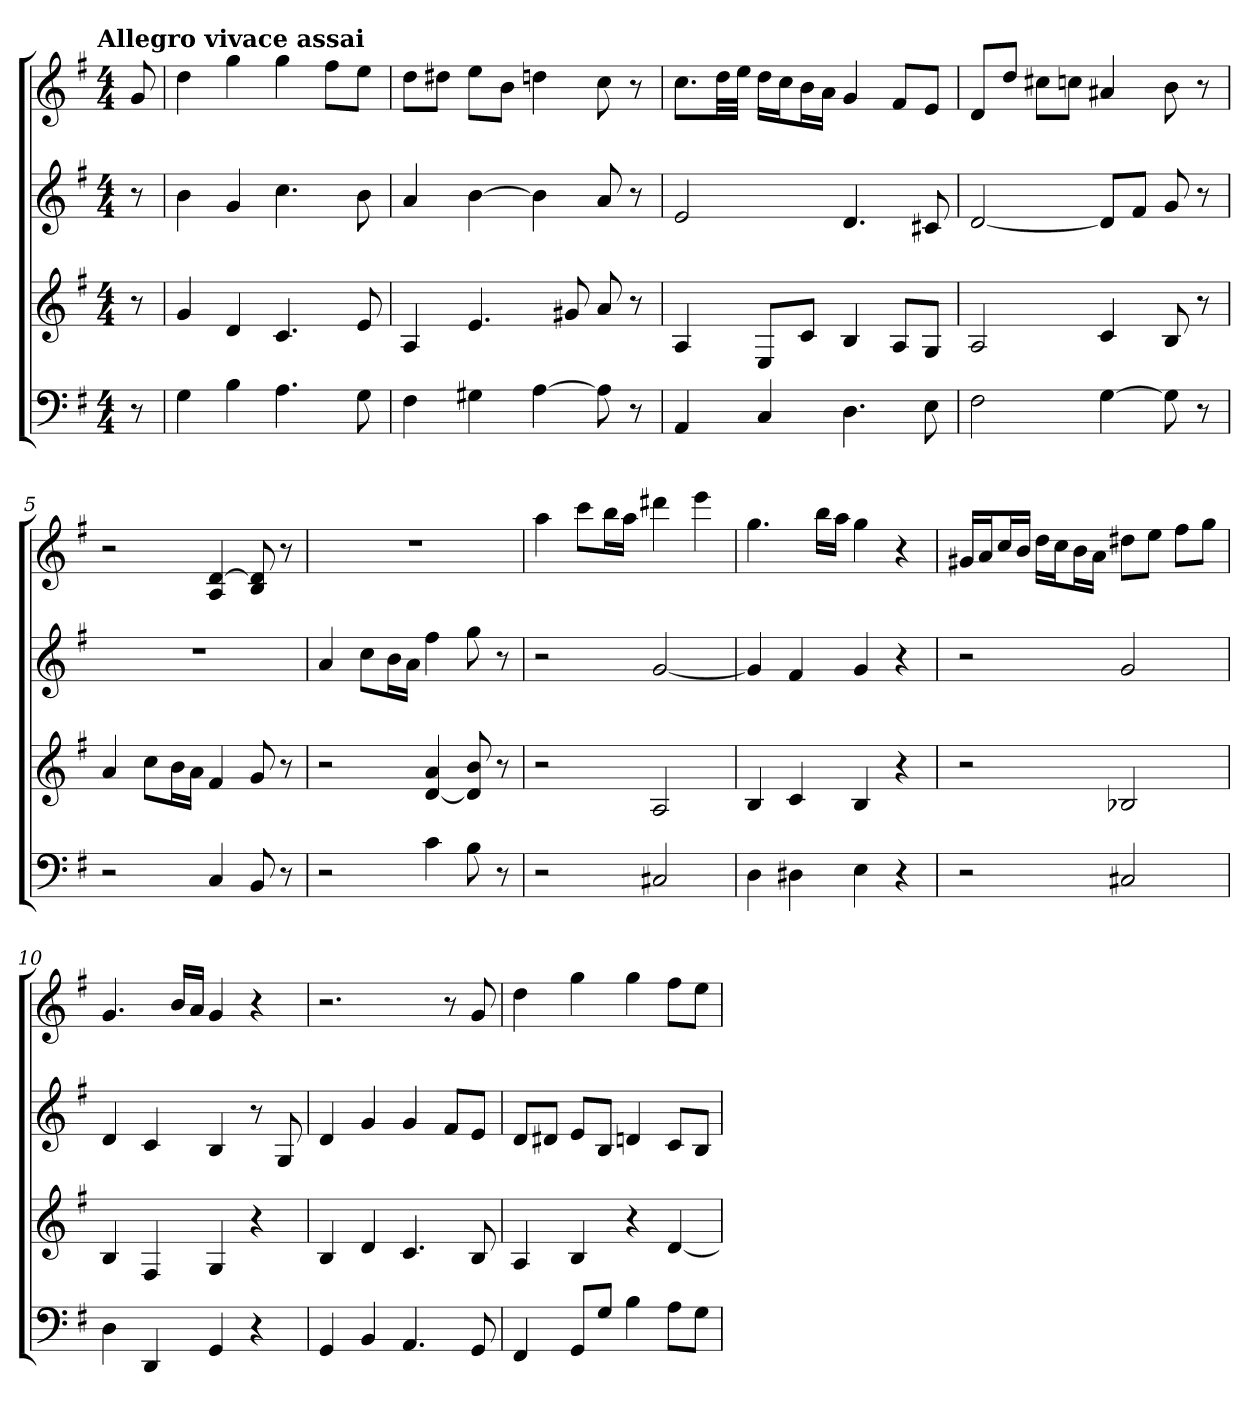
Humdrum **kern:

**kern	**kern	**kern	**kern
*part4	*part3	*part2	*part1
*staff4	*staff3	*staff2	*staff1
*k[f#]	*k[f#]	*k[f#]	*k[f#]
*G:	*G:	*G:	*G:
!!LO:TX:omd:t=Allegro vivace assai
*M4/4	*M4/4	*M4/4	*M4/4
*MM160	*MM160	*MM160	*MM160
=	=	=	=
8r	8r	8r	8g
=1	=1	=1	=1
4G	4g	4b	4dd
4B	4d	4g	4gg
4.A	4.c	4.cc	4gg
.	.	.	8ff#L
8G	8e	8b	8eeJ
=2	=2	=2	=2
4F#	4A	4a	8ddL
.	.	.	8dd#XJ
4G#X	4.e	[4b	8eeL
.	.	.	8bJ
[4A	.	4b]	4ddn
.	8g#X	.	.
8A]	8a	8a	8cc
8r	8r	8r	8r
=3	=3	=3	=3
4AA	4A	2e	8.ccL
.	.	.	32ddLL
.	.	.	32eeJJJ
4C	8EL	.	16ddLL
.	.	.	16ccJ
.	8cJ	.	16bL
.	.	.	16aJJ
4.D	4B	4.d	4g
.	8AL	.	8f#L
8E	8GJ	8c#X	8eJ
=4	=4	=4	=4
2F#	2A	[2d	8dL
.	.	.	8ddJ
.	.	.	8cc#XL
.	.	.	8ccnJ
[4G	4c	8dL]	4a#X
.	.	8f#J	.
8G]	8B	8g	8b
8r	8r	8r	8r
=5	=5	=5	=5
2r	4a	1r	2r
.	8ccL	.	.
.	16bL	.	.
.	16aJJ	.	.
4C	4f#	.	4A [4d
8BB	8g	.	8B 8d]
8r	8r	.	8r
=6	=6	=6	=6
2r	2r	4a	1r
.	.	8ccL	.
.	.	16bL	.
.	.	16aJJ	.
4c	[4d 4a	4ff#	.
8B	8d] 8b	8gg	.
8r	8r	8r	.
=7	=7	=7	=7
2r	2r	2r	4aa
.	.	.	8cccL
.	.	.	16bbL
.	.	.	16aaJJ
2C#X	2A	[2g	4ddd#X
.	.	.	4eee
=8	=8	=8	=8
4D	4B	4g]	4.gg
4D#X	4c	4f#	.
.	.	.	16bbLL
.	.	.	16aaJJ
4E	4B	4g	4gg
4r	4r	4r	4r
=9	=9	=9	=9
2r	2r	2r	16g#XLL
.	.	.	16aJ
.	.	.	16ccL
.	.	.	16bJJ
.	.	.	16ddLL
.	.	.	16ccJ
.	.	.	16bL
.	.	.	16aJJ
2C#X	2B-X	2g	8dd#XL
.	.	.	8eeJ
.	.	.	8ff#L
.	.	.	8ggJ
=10	=10	=10	=10
4D	4B	4d	4.g
4DD	4F#	4c	.
.	.	.	16bLL
.	.	.	16aJJ
4GG	4G	4B	4g
4r	4r	8r	4r
.	.	8G	.
=11	=11	=11	=11
4GG	4B	4d	2.r
4BB	4d	4g	.
4.AA	4.c	4g	.
.	.	8f#L	8r
8GG	8B	8eJ	8g
=12	=12	=12	=12
4FF#	4A	8dL	4dd
.	.	8d#XJ	.
8GGL	4B	8eL	4gg
8GJ	.	8BJ	.
4B	4r	4dn	4gg
8AL	[4d	8cL	8ff#L
8GJ	.	8BJ	8eeJ
=	=	=	=
*-	*-	*-	*-
